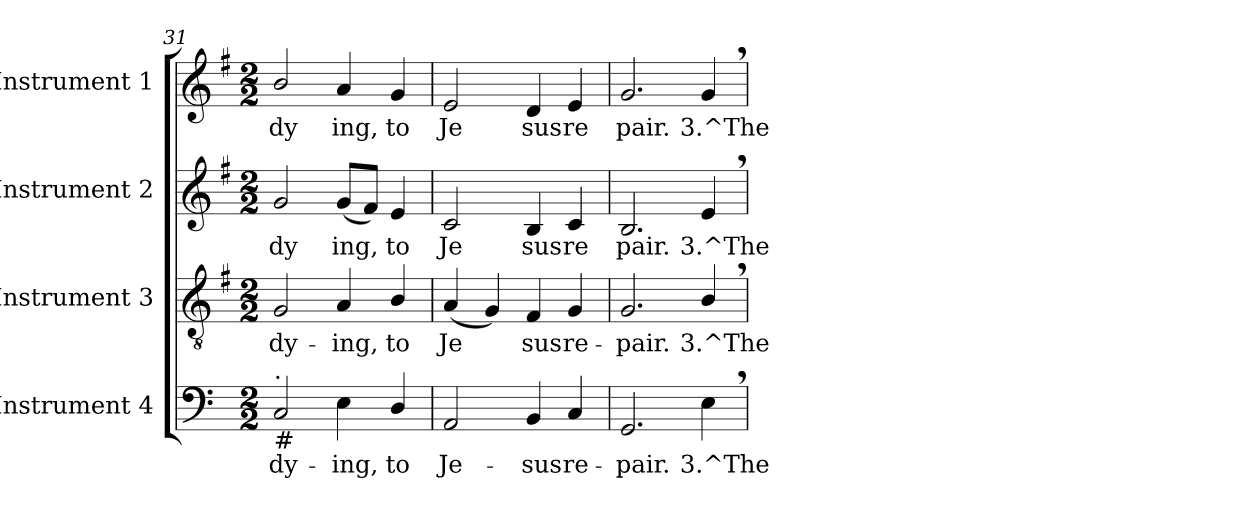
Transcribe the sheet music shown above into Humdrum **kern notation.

**kern	**text	**kern	**text	**kern	**text	**kern	**text
*part4	*part4	*part3	*part3	*part2	*part2	*part1	*part1
*staff4	*staff4	*staff3	*staff3	*staff2	*staff2	*staff1	*staff1
*I"Instrument 4	*	*I"Instrument 3	*	*I"Instrument 2	*	*I"Instrument 1	*
!!LO:LB:g=z
*clefF4	*	*clefGv2	*	*clefG2	*	*clefG2	*
*	*	*ITrd-3c-5	*	*ITrd-3c-5	*	*ITrd-3c-5	*
*k[]	*	*k[]	*	*k[]	*	*k[]	*
*C:	*	*C:	*	*C:	*	*C:	*
*M2/2	*	*M2/2	*	*M2/2	*	*M2/2	*
=31	=31	=31	=31	=31	=31	=31	=31
!LO:TX:b:t=#	!	!	!	!	!	!	!
!LO:TX:a:t=.	!	!	!	!	!	!	!
!	!LO:LY:b:rj	!	!LO:LY:b:rj	!	!LO:LY:b:rj	!	!LO:LY:b
2C/	dy-	2c/	dy-	2cc/	dy	2ee/	dy
!	!LO:LY:b:rj	!	!LO:LY:b:rj	!	!LO:LY:b:rj	!	!LO:LY:b
4E\	-ing,	4d/	-ing,	(<8cc/L	ing,	4dd/	ing,
!	!	!	!	!	!LO:LY:b:rj	!	!
.	.	.	.	8b/J)	.	.	.
!	!LO:LY:b:rj	!	!LO:LY:b:rj	!	!LO:LY:b:rj	!	!LO:LY:b
4D/	to	4e/	to	4a/	to	4cc/	to
=32	=32	=32	=32	=32	=32	=32	=32
!	!LO:LY:b:rj	!	!LO:LY:b:rj	!	!LO:LY:b:rj	!	!LO:LY:b
2AA/	Je-	(<4d/	Je-	2f/	Je	2a/	Je
!	!	!	!LO:LY:b:rj	!	!	!	!
.	.	4c/)	--	.	.	.	.
!	!LO:LY:b:rj	!	!LO:LY:b:rj	!	!LO:LY:b:rj	!	!LO:LY:b
4BB/	-sus	4B/	-sus	4e/	sus	4g/	sus
!	!LO:LY:b:rj	!	!LO:LY:b:rj	!	!LO:LY:b:rj	!	!LO:LY:b
4C/	re-	4c/	re-	4f/	re	4a/	re
=33	=33	=33	=33	=33	=33	=33	=33
!	!LO:LY:b:rj	!	!LO:LY:b:rj	!	!LO:LY:b:rj	!	!LO:LY:b
2.GG/	-pair.	2.c/	-pair.	2.e/	pair.	2.cc/	pair.
!	!LO:LY:b:rj	!	!LO:LY:b:rj	!	!LO:LY:b:rj	!	!LO:LY:b
4E,>\	3.^The	4e,>/	3.^The	4a,>/	3.^The	4cc,>/	3.^The
=	=	=	=	=	=	=	=
*-	*-	*-	*-	*-	*-	*-	*-
